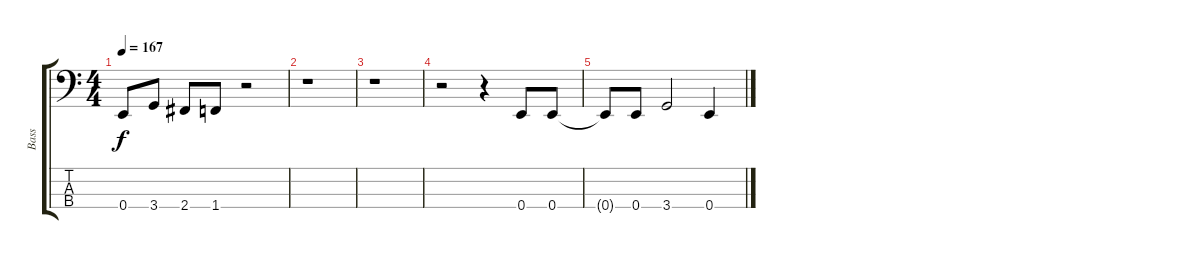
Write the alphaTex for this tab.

\track ("Bass" "Bass") {instrument electricbasspick}
\staff {score tabs}
\tuning (G2 D2 A1 E1) {hide}
\ts (4 4)
\tempo 167
\clef f4
\ks c
0.4.8{dy f} 3.4.8 2.4.8 1.4.8 r.2 |
r.1 |
r.1 |
r.2 r.4 0.4.8 0.4.8 |
0.4{t}.8 0.4.8 3.4.2 0.4.4
